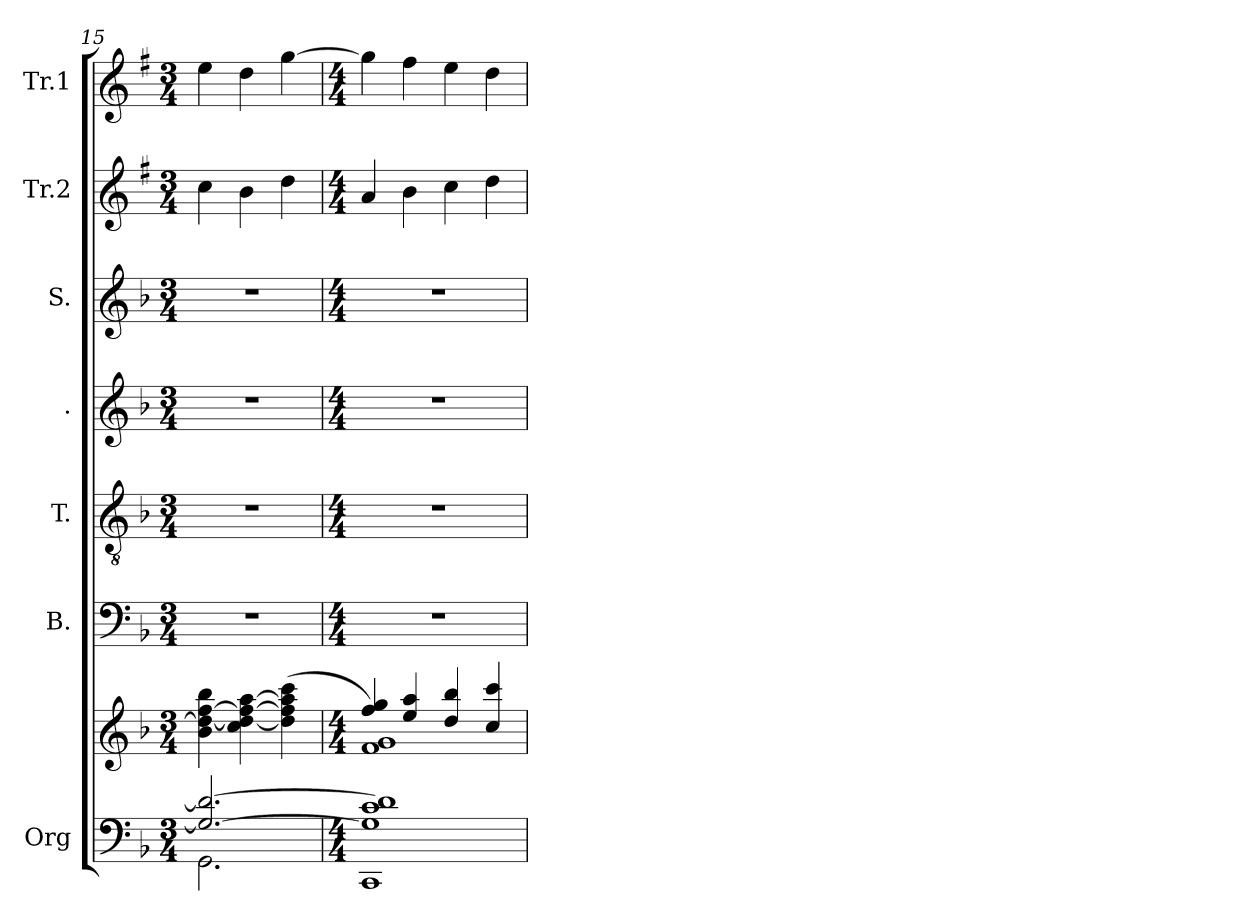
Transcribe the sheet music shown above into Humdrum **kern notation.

**kern	**kern	**kern	**kern	**kern	**kern	**kern	**kern
*part7	*part7	*part6	*part5	*part4	*part3	*part2	*part1
*staff8	*staff7	*staff6	*staff5	*staff4	*staff3	*staff2	*staff1
*I"Org	*	*I"B.	*I"T.	*I".	*I"S.	*I"Tr.2	*I"Tr.1
*	*	*I'B.	*I'T.	*	*I'S.	*I'Tr.2	*I'Tr.1
*clefF4	*clefG2	*clefF4	*clefGv2	*clefG2	*clefG2	*clefG2	*clefG2
*	*	*	*	*	*	*ITrd1c2	*ITrd1c2
*k[b-]	*k[b-]	*k[b-]	*k[b-]	*k[b-]	*k[b-]	*k[b-]	*k[b-]
*F:	*F:	*F:	*F:	*F:	*F:	*F:	*F:
*M3/4	*M3/4	*M3/4	*M3/4	*M3/4	*M3/4	*M3/4	*M3/4
=15	=15	=15	=15	=15	=15	=15	=15
*^	*	*	*	*	*	*	*
!	!	!	!LO:N:vis=1	!LO:N:vis=1	!LO:N:vis=1	!LO:N:vis=1	!	!
2.G/_ 2.d/_	2.GG\	4b-\ 4dd\_ [>4ff\ 4bb-\	2.r	2.r	2.r	2.r	4b-\	4dd\
.	.	4cc\ 4dd\_ 4ff\_ [>4aa\	.	.	.	.	4a\	4cc\
.	.	(>4dd\] 4ff\] 4aa\] 4ccc\	.	.	.	.	4cc\	[>4ff\
*v	*v	*	*	*	*	*	*	*
=16	=16	=16	=16	=16	=16	=16	=16
*M4/4	*M4/4	*M4/4	*M4/4	*M4/4	*M4/4	*M4/4	*M4/4
*	*^	*	*	*	*	*	*
1CC 1G] 1c 1d]	1f 1g)	4ff/ 4gg/	1r	1r	1r	1r	4g/	4ff\]
.	.	4ee/ 4aa/	.	.	.	.	4a\	4ee\
.	.	4dd/ 4bb-/	.	.	.	.	4b-\	4dd\
.	.	4cc/ 4ccc/	.	.	.	.	4cc\	4cc\
*	*v	*v	*	*	*	*	*	*
=	=	=	=	=	=	=	=
*-	*-	*-	*-	*-	*-	*-	*-
